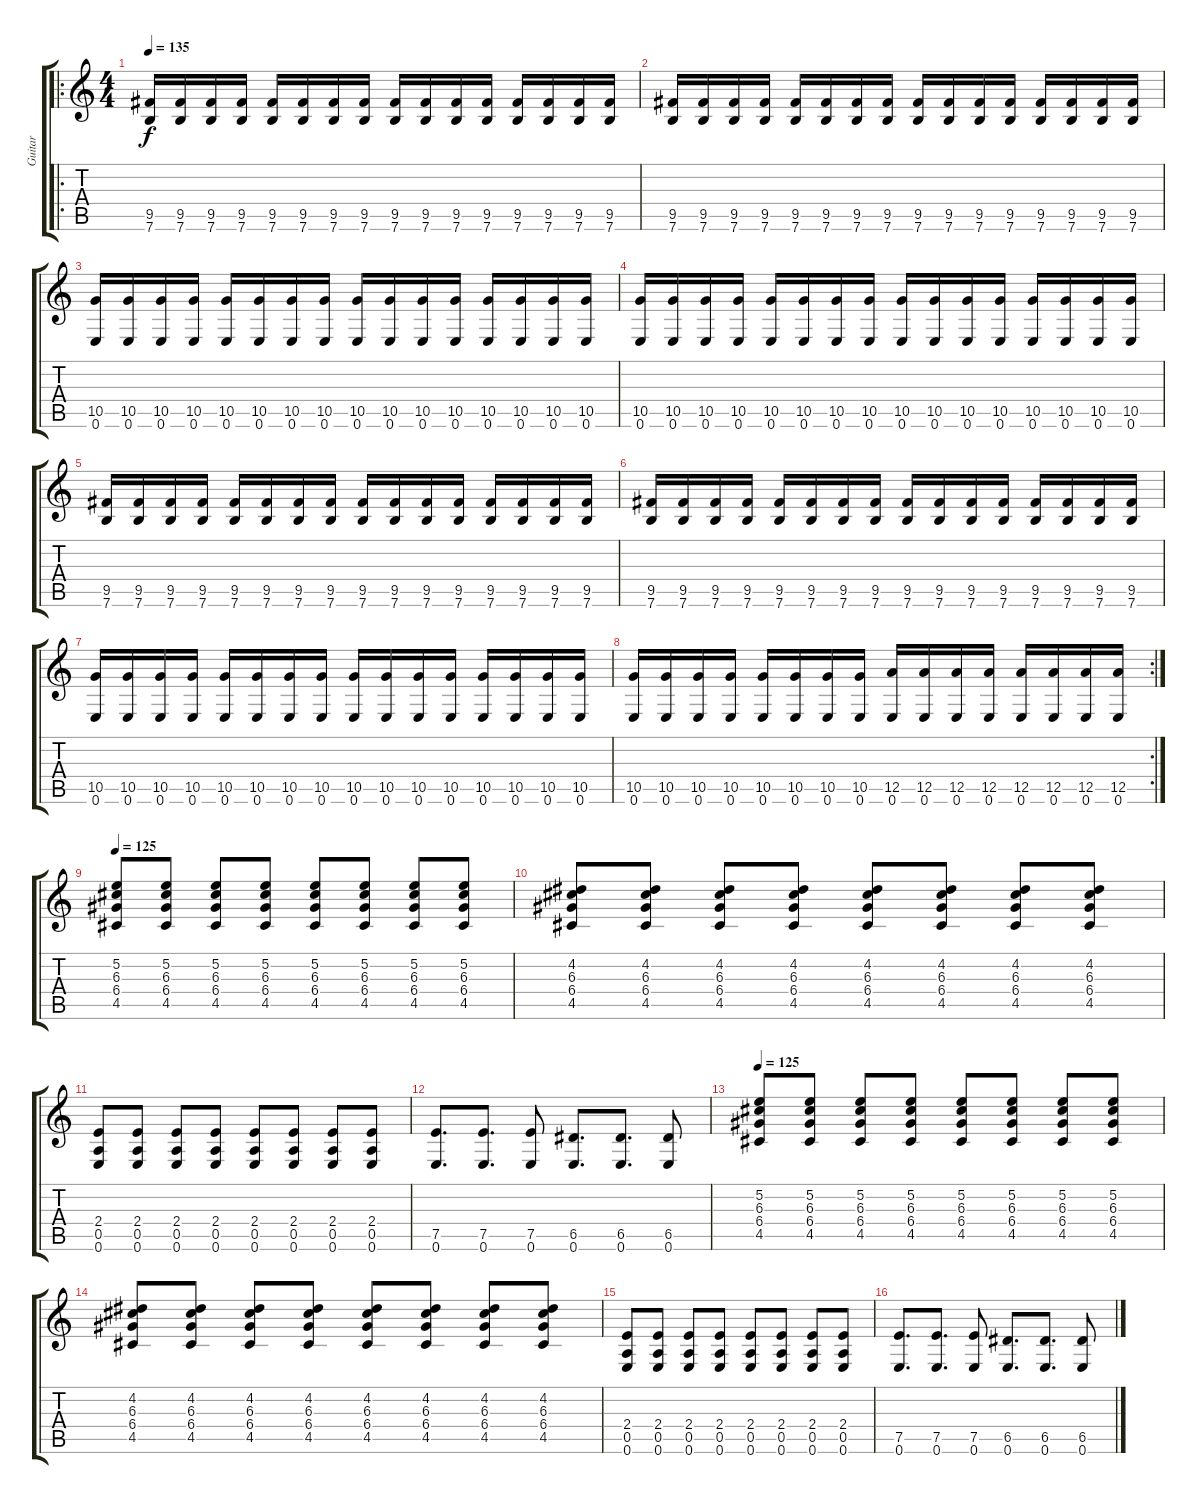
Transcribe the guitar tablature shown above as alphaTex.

\track ("Guitar" "Guitar") {instrument overdrivenguitar}
\staff {score tabs}
\tuning (E4 B3 G3 D3 A2 E2) {hide}
\ro
\ts (4 4)
\tempo 135
\clef g2
\ks c
(9.5 7.6).16{dy f} (9.5 7.6).16 (9.5 7.6).16 (9.5 7.6).16 (9.5 7.6).16 (9.5 7.6).16 (9.5 7.6).16 (9.5 7.6).16 (9.5 7.6).16 (9.5 7.6).16 (9.5 7.6).16 (9.5 7.6).16 (9.5 7.6).16 (9.5 7.6).16 (9.5 7.6).16 (9.5 7.6).16 |
(9.5 7.6).16 (9.5 7.6).16 (9.5 7.6).16 (9.5 7.6).16 (9.5 7.6).16 (9.5 7.6).16 (9.5 7.6).16 (9.5 7.6).16 (9.5 7.6).16 (9.5 7.6).16 (9.5 7.6).16 (9.5 7.6).16 (9.5 7.6).16 (9.5 7.6).16 (9.5 7.6).16 (9.5 7.6).16 |
(10.5 0.6).16 (10.5 0.6).16 (10.5 0.6).16 (10.5 0.6).16 (10.5 0.6).16 (10.5 0.6).16 (10.5 0.6).16 (10.5 0.6).16 (10.5 0.6).16 (10.5 0.6).16 (10.5 0.6).16 (10.5 0.6).16 (10.5 0.6).16 (10.5 0.6).16 (10.5 0.6).16 (10.5 0.6).16 |
(10.5 0.6).16 (10.5 0.6).16 (10.5 0.6).16 (10.5 0.6).16 (10.5 0.6).16 (10.5 0.6).16 (10.5 0.6).16 (10.5 0.6).16 (10.5 0.6).16 (10.5 0.6).16 (10.5 0.6).16 (10.5 0.6).16 (10.5 0.6).16 (10.5 0.6).16 (10.5 0.6).16 (10.5 0.6).16 |
(9.5 7.6).16 (9.5 7.6).16 (9.5 7.6).16 (9.5 7.6).16 (9.5 7.6).16 (9.5 7.6).16 (9.5 7.6).16 (9.5 7.6).16 (9.5 7.6).16 (9.5 7.6).16 (9.5 7.6).16 (9.5 7.6).16 (9.5 7.6).16 (9.5 7.6).16 (9.5 7.6).16 (9.5 7.6).16 |
(9.5 7.6).16 (9.5 7.6).16 (9.5 7.6).16 (9.5 7.6).16 (9.5 7.6).16 (9.5 7.6).16 (9.5 7.6).16 (9.5 7.6).16 (9.5 7.6).16 (9.5 7.6).16 (9.5 7.6).16 (9.5 7.6).16 (9.5 7.6).16 (9.5 7.6).16 (9.5 7.6).16 (9.5 7.6).16 |
(10.5 0.6).16 (10.5 0.6).16 (10.5 0.6).16 (10.5 0.6).16 (10.5 0.6).16 (10.5 0.6).16 (10.5 0.6).16 (10.5 0.6).16 (10.5 0.6).16 (10.5 0.6).16 (10.5 0.6).16 (10.5 0.6).16 (10.5 0.6).16 (10.5 0.6).16 (10.5 0.6).16 (10.5 0.6).16 |
\rc 2
(10.5 0.6).16 (10.5 0.6).16 (10.5 0.6).16 (10.5 0.6).16 (10.5 0.6).16 (10.5 0.6).16 (10.5 0.6).16 (10.5 0.6).16 (12.5 0.6).16 (12.5 0.6).16 (12.5 0.6).16 (12.5 0.6).16 (12.5 0.6).16 (12.5 0.6).16 (12.5 0.6).16 (12.5 0.6).16 |
\tempo 125
(5.2 6.3 6.4 4.5).8 (5.2 6.3 6.4 4.5).8 (5.2 6.3 6.4 4.5).8 (5.2 6.3 6.4 4.5).8 (5.2 6.3 6.4 4.5).8 (5.2 6.3 6.4 4.5).8 (5.2 6.3 6.4 4.5).8 (5.2 6.3 6.4 4.5).8 |
(4.2 6.3 6.4 4.5).8 (4.2 6.3 6.4 4.5).8 (4.2 6.3 6.4 4.5).8 (4.2 6.3 6.4 4.5).8 (4.2 6.3 6.4 4.5).8 (4.2 6.3 6.4 4.5).8 (4.2 6.3 6.4 4.5).8 (4.2 6.3 6.4 4.5).8 |
(2.4 0.5 0.6).8 (2.4 0.5 0.6).8 (2.4 0.5 0.6).8 (2.4 0.5 0.6).8 (2.4 0.5 0.6).8 (2.4 0.5 0.6).8 (2.4 0.5 0.6).8 (2.4 0.5 0.6).8 |
(7.5 0.6).8{d} (7.5 0.6).8{d} (7.5 0.6).8 (6.5 0.6).8{d} (6.5 0.6).8{d} (6.5 0.6).8 |
\tempo 125
(5.2 6.3 6.4 4.5).8 (5.2 6.3 6.4 4.5).8 (5.2 6.3 6.4 4.5).8 (5.2 6.3 6.4 4.5).8 (5.2 6.3 6.4 4.5).8 (5.2 6.3 6.4 4.5).8 (5.2 6.3 6.4 4.5).8 (5.2 6.3 6.4 4.5).8 |
(4.2 6.3 6.4 4.5).8 (4.2 6.3 6.4 4.5).8 (4.2 6.3 6.4 4.5).8 (4.2 6.3 6.4 4.5).8 (4.2 6.3 6.4 4.5).8 (4.2 6.3 6.4 4.5).8 (4.2 6.3 6.4 4.5).8 (4.2 6.3 6.4 4.5).8 |
(2.4 0.5 0.6).8 (2.4 0.5 0.6).8 (2.4 0.5 0.6).8 (2.4 0.5 0.6).8 (2.4 0.5 0.6).8 (2.4 0.5 0.6).8 (2.4 0.5 0.6).8 (2.4 0.5 0.6).8 |
(7.5 0.6).8{d} (7.5 0.6).8{d} (7.5 0.6).8 (6.5 0.6).8{d} (6.5 0.6).8{d} (6.5 0.6).8
